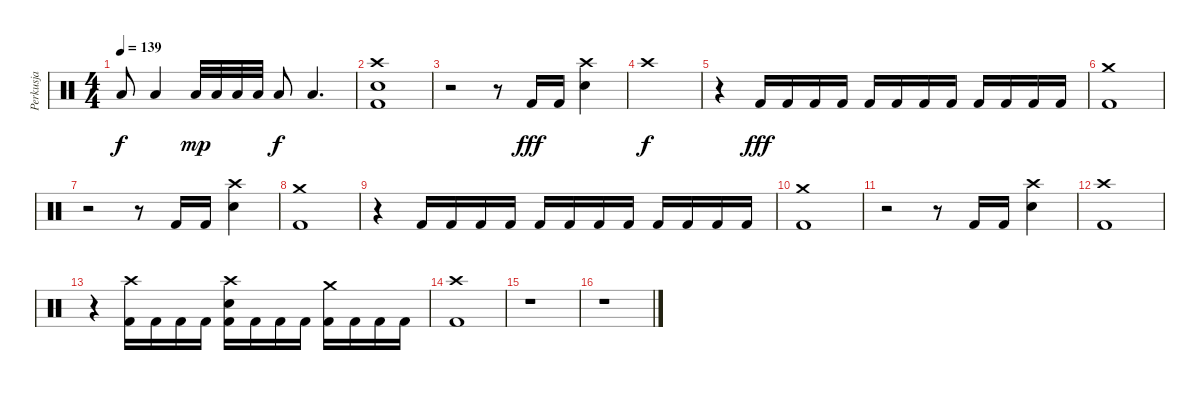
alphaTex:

\track ("Perkusja" "Perkusja") {instrument percussion}
\staff {score}
\articulation defaults
\ts (4 4)
\tempo 139
\clef neutral
\ks c "Low Floor Tom (hit)".8{dy f} "Low Floor Tom (hit)".4 "Low Floor Tom (hit)".32{dy mp} "Low Floor Tom (hit)".32 "Low Floor Tom (hit)".32 "Low Floor Tom (hit)".32 "Low Floor Tom (hit)".8{dy f} "Low Floor Tom (hit)".4{d}
|
("Crash high (hit)" "Snare (hit) 2" "Kick (hit) 2").1 |
r.2 r.8 "Kick (hit) 2".16{dy fff} "Kick (hit) 2".16 ("Crash high (hit)" "Snare (hit) 2").4 |
"Crash high (hit)".1{dy f} |
r.4 "Kick (hit) 2".16{dy fff} "Kick (hit) 2".16 "Kick (hit) 2".16 "Kick (hit) 2".16 "Kick (hit) 2".16 "Kick (hit) 2".16 "Kick (hit) 2".16 "Kick (hit) 2".16 "Kick (hit) 2".16 "Kick (hit) 2".16 "Kick (hit) 2".16 "Kick (hit) 2".16 |
("Crash medium (hit)" "Kick (hit) 2").1 |
r.2 r.8 "Kick (hit) 2".16 "Kick (hit) 2".16 ("Crash high (hit)" "Snare (hit) 2").4 |
("Crash medium (hit)" "Kick (hit) 2").1 |
r.4 "Kick (hit) 2".16 "Kick (hit) 2".16 "Kick (hit) 2".16 "Kick (hit) 2".16 "Kick (hit) 2".16 "Kick (hit) 2".16 "Kick (hit) 2".16 "Kick (hit) 2".16 "Kick (hit) 2".16 "Kick (hit) 2".16 "Kick (hit) 2".16 "Kick (hit) 2".16 |
("Crash medium (hit)" "Kick (hit) 2").1 |
r.2 r.8 "Kick (hit) 2".16 "Kick (hit) 2".16 ("Crash high (hit)" "Snare (hit) 2").4 |
("Crash high (hit)" "Kick (hit) 2").1 |
r.4 ("Crash high (hit)" "Kick (hit) 2").16 "Kick (hit) 2".16 "Kick (hit) 2".16 "Kick (hit) 2".16 ("Crash high (hit)" "Snare (hit) 2" "Kick (hit) 2").16 "Kick (hit) 2".16 "Kick (hit) 2".16 "Kick (hit) 2".16 ("Crash medium (hit)" "Kick (hit) 2").16 "Kick (hit) 2".16 "Kick (hit) 2".16 "Kick (hit) 2".16 |
("Crash high (hit)" "Kick (hit) 2").1 |
r.1 |
r.1
